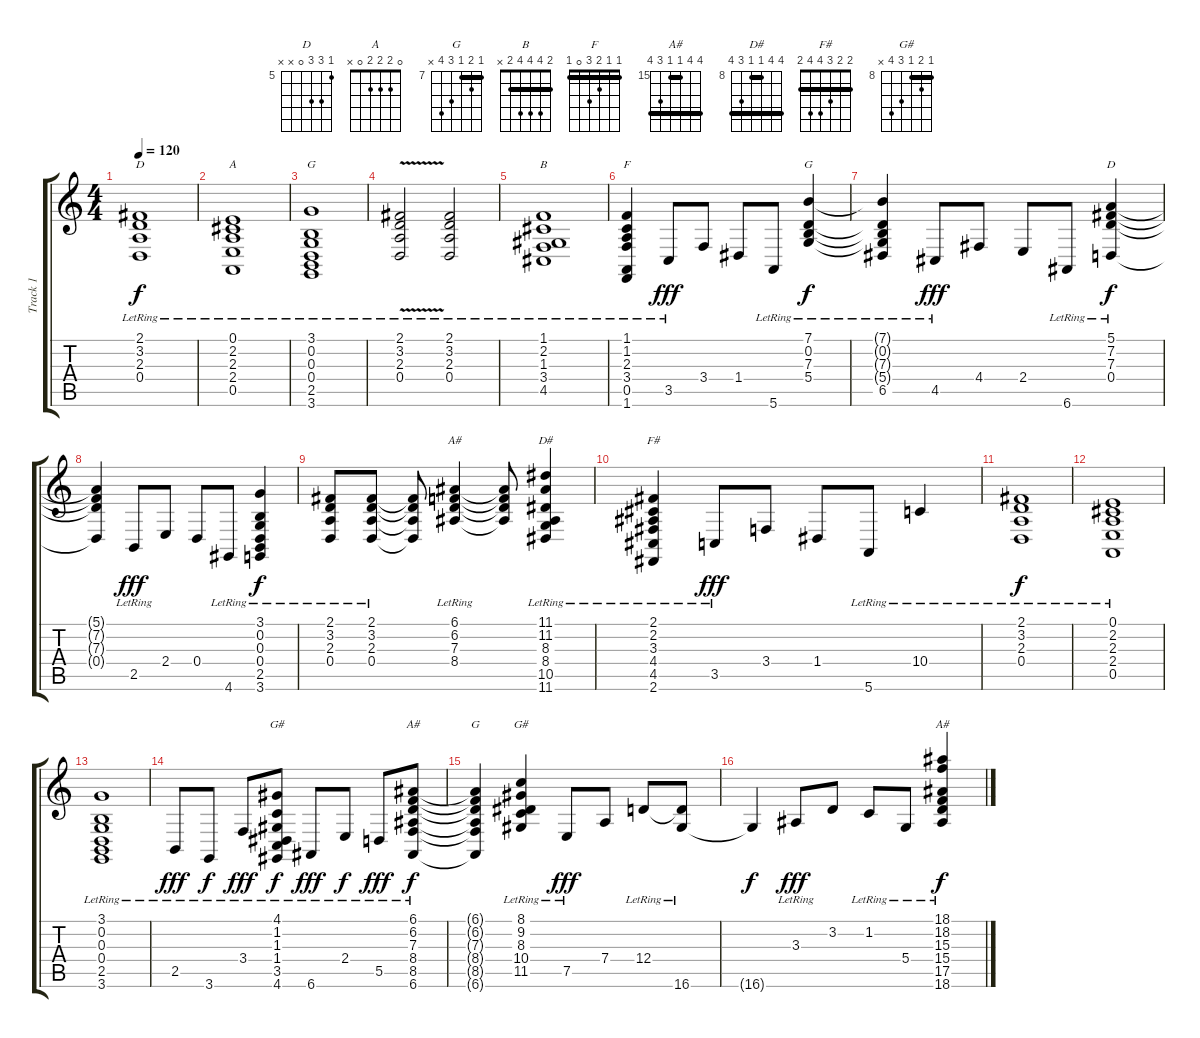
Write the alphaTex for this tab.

\track ("Track 1" "Track 1") {instrument acousticgrandpiano}
\staff {score tabs}
\tuning (E4 B3 G3 D3 A2 E2) {hide}
\chord ("D" 2 3 2 0 x x) {barre 2}
\chord ("A" 0 2 2 2 0 x)
\chord ("G" 3 0 0 0 2 3)
\chord ("B" 2 4 4 4 2 x) {barre 2}
\chord ("F" 1 1 2 3 0 1) {barre 1}
\chord ("G" 7 0 7 5 x x) {firstfret 5}
\chord ("D" 5 7 7 0 x x) {firstfret 5}
\chord ("A#" 6 6 7 8 x x) {firstfret 6 barre 6}
\chord ("D#" 11 11 8 8 10 11) {firstfret 8 barre (8 11)}
\chord ("F#" 2 2 3 4 4 2) {barre 2}
\chord ("G#" 4 1 1 1 3 4) {barre 1}
\chord ("A#" 6 6 7 8 8 6) {firstfret 6 barre 6}
\chord ("G" 7 8 7 9 10 x) {firstfret 7 barre 7}
\chord ("G#" 8 9 8 10 11 x) {firstfret 8 barre 8}
\chord ("A#" 18 18 15 15 17 18) {firstfret 15 barre (15 18)}
\ts (4 4)
\tempo 120
\clef g2
\ks c
(2.1{lr} 3.2{lr} 2.3{lr} 0.4{lr}).1{ch "D" dy f instrument acousticgrandpiano} |
(0.1{lr} 2.2{lr} 2.3{lr} 2.4{lr} 0.5{lr}).1{ch "A"} |
(3.1{lr} 0.2{lr} 0.3{lr} 0.4{lr} 2.5{lr} 3.6{lr}).1{ch "G"} |
(2.1{v lr} 3.2{lr} 2.3{lr} 0.4{lr}).2 (2.1{lr} 3.2{lr} 2.3{lr} 0.4{lr}).2 |
(1.1{lr} 2.2{lr} 1.3{lr} 3.4{lr} 4.5{lr}).1{ch "B"} |
(1.1{lr} 1.2{lr} 2.3{lr} 3.4{lr} 0.5{lr} 1.6{lr}).4{ch "F"} 3.5{lr}.8{dy fff instrument acousticguitarnylon} 3.4.8 1.4.8 5.6{lr}.8 (7.1{lr} 0.2{lr} 7.3{lr} 5.4{lr}).4{ch "G" dy f} |
(7.1{t} 0.2{t} 7.3{t} 5.4{t} 6.5{lr}).4 4.5{lr}.8{dy fff} 4.4.8 2.4.8 6.6{lr}.8 (5.1{lr} 7.2{lr} 7.3{lr} 0.4{lr}).4{ch "D" dy f} |
(5.1{t} 7.2{t} 7.3{t} 0.4{t}).4 2.5{lr}.8{dy fff} 2.4.8 0.4.8 4.6{lr}.8 (3.1{lr} 0.2{lr} 0.3{lr} 0.4{lr} 2.5{lr} 3.6{lr}).4{dy f} |
(2.1{lr} 3.2{lr} 2.3{lr} 0.4{lr}).8 (2.1{lr} 3.2{lr} 2.3{lr} 0.4{lr}).8 (2.1{t} 3.2{t} 2.3{t} 0.4{t}).8 (6.1{lr} 6.2{lr} 7.3{lr} 8.4{lr}).4{ch "A#"} (6.1{t} 6.2{t} 7.3{t} 8.4{t}).8 (11.1{lr} 11.2{lr} 8.3{lr} 8.4{lr} 10.5{lr} 11.6{lr}).4{ch "D#"} |
(2.1{lr} 2.2{lr} 3.3{lr} 4.4{lr} 4.5{lr} 2.6{lr}).4{ch "F#"} 3.5{lr}.8{dy fff} 3.4.8 1.4.8 5.6{lr}.8 10.4{lr}.4 |
(2.1{lr} 3.2{lr} 2.3{lr} 0.4{lr}).1{dy f} |
(0.1{lr} 2.2{lr} 2.3{lr} 2.4{lr} 0.5{lr}).1 |
(3.1{lr} 0.2{lr} 0.3{lr} 0.4{lr} 2.5{lr} 3.6{lr}).1 |
2.5{lr}.8{dy fff} 3.6{lr}.8{dy f} 3.4{lr}.8{dy fff} (4.1{lr} 1.2{lr} 1.3{lr} 1.4{lr} 3.5{lr} 4.6{lr}).8{ch "G#" dy f} 6.6{lr}.8{dy fff} 2.4{lr}.8{dy f} 5.5{lr}.8{dy fff} (6.1{lr} 6.2{lr} 7.3{lr} 8.4{lr} 8.5{lr} 6.6{lr}).8{ch "A#" dy f} |
(6.1{t} 6.2{t} 7.3{t} 8.4{t} 8.5{t} 6.6{t}).4{ch "G"} (8.1{lr} 9.2{lr} 8.3{lr} 10.4{lr} 11.5{lr}).4{ch "G#"} 7.5{lr}.8{dy fff} 7.4.8 12.4{lr}.8 (12.4{t} 16.6{lr}).8 |
16.6{t}.4{dy f} 3.3{lr}.8{dy fff} 3.2.8 1.2{lr}.8 5.4{lr}.8 (18.1{lr} 18.2{lr} 15.3{lr} 15.4{lr} 17.5{lr} 18.6{lr}).4{ch "A#" dy f instrument acousticgrandpiano}
